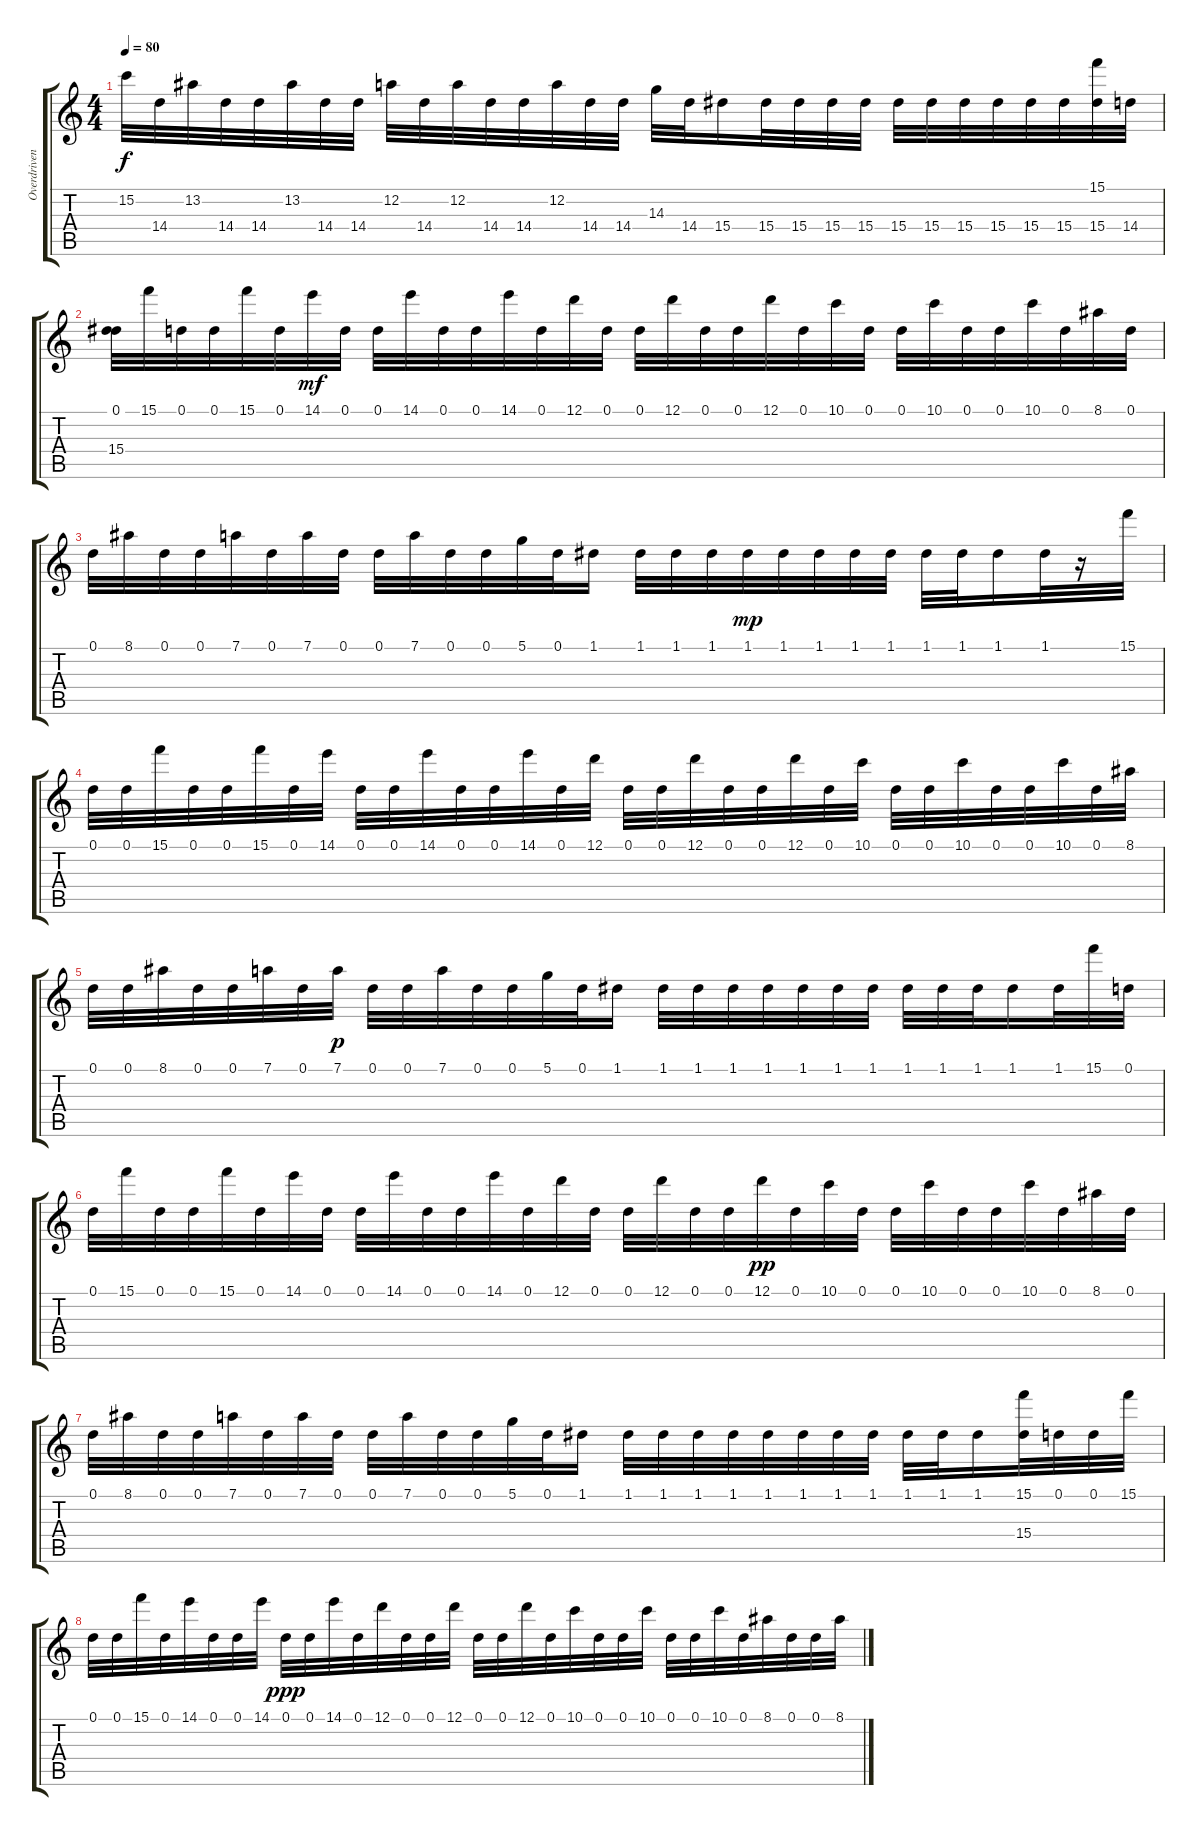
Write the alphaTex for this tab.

\track ("Overdriven 3" "Overdriven") {instrument overdrivenguitar}
\staff {score tabs}
\tuning (D4 A3 F3 C3 G2 D2) {hide}
\ts (4 4)
\tempo 80
\clef g2
\ks c
15.2.32{dy f} 14.4.32 13.2.32 14.4.32 14.4.32 13.2.32 14.4.32 14.4.32 12.2.32 14.4.32 12.2.32 14.4.32 14.4.32 12.2.32 14.4.32 14.4.32 14.3.32 14.4.32 15.4.16 15.4.32 15.4.32 15.4.32 15.4.32 15.4.32 15.4.32 15.4.32 15.4.32 15.4.32 15.4.32 (15.1 15.4).32 14.4.32 |
(0.1 15.4).32 15.1.32 0.1.32 0.1.32 15.1.32 0.1.32 14.1.32{dy mf} 0.1.32 0.1.32 14.1.32 0.1.32 0.1.32 14.1.32 0.1.32 12.1.32 0.1.32 0.1.32 12.1.32 0.1.32 0.1.32 12.1.32 0.1.32 10.1.32 0.1.32 0.1.32 10.1.32 0.1.32 0.1.32 10.1.32 0.1.32 8.1.32 0.1.32 |
0.1.32 8.1.32 0.1.32 0.1.32 7.1.32 0.1.32 7.1.32 0.1.32 0.1.32 7.1.32 0.1.32 0.1.32 5.1.32 0.1.32 1.1.16 1.1.32 1.1.32 1.1.32 1.1.32{dy mp} 1.1.32 1.1.32 1.1.32 1.1.32 1.1.32 1.1.32 1.1.16 1.1.32 r.16 15.1.32 |
0.1.32 0.1.32 15.1.32 0.1.32 0.1.32 15.1.32 0.1.32 14.1.32 0.1.32 0.1.32 14.1.32 0.1.32 0.1.32 14.1.32 0.1.32 12.1.32 0.1.32 0.1.32 12.1.32 0.1.32 0.1.32 12.1.32 0.1.32 10.1.32 0.1.32 0.1.32 10.1.32 0.1.32 0.1.32 10.1.32 0.1.32 8.1.32 |
0.1.32 0.1.32 8.1.32 0.1.32 0.1.32 7.1.32 0.1.32 7.1.32{dy p} 0.1.32 0.1.32 7.1.32 0.1.32 0.1.32 5.1.32 0.1.32 1.1.16 1.1.32 1.1.32 1.1.32 1.1.32 1.1.32 1.1.32 1.1.32 1.1.32 1.1.32 1.1.32 1.1.16 1.1.32 15.1.32 0.1.32 |
0.1.32 15.1.32 0.1.32 0.1.32 15.1.32 0.1.32 14.1.32 0.1.32 0.1.32 14.1.32 0.1.32 0.1.32 14.1.32 0.1.32 12.1.32 0.1.32 0.1.32 12.1.32 0.1.32 0.1.32 12.1.32{dy pp} 0.1.32 10.1.32 0.1.32 0.1.32 10.1.32 0.1.32 0.1.32 10.1.32 0.1.32 8.1.32 0.1.32 |
0.1.32 8.1.32 0.1.32 0.1.32 7.1.32 0.1.32 7.1.32 0.1.32 0.1.32 7.1.32 0.1.32 0.1.32 5.1.32 0.1.32 1.1.16 1.1.32 1.1.32 1.1.32 1.1.32 1.1.32 1.1.32 1.1.32 1.1.32 1.1.32 1.1.32 1.1.16 (15.1 15.4).32 0.1.32 0.1.32 15.1.32 |
0.1.32 0.1.32 15.1.32 0.1.32 14.1.32 0.1.32 0.1.32 14.1.32 0.1.32{dy ppp} 0.1.32 14.1.32 0.1.32 12.1.32 0.1.32 0.1.32 12.1.32 0.1.32 0.1.32 12.1.32 0.1.32 10.1.32 0.1.32 0.1.32 10.1.32 0.1.32 0.1.32 10.1.32 0.1.32 8.1.32 0.1.32 0.1.32 8.1.32
